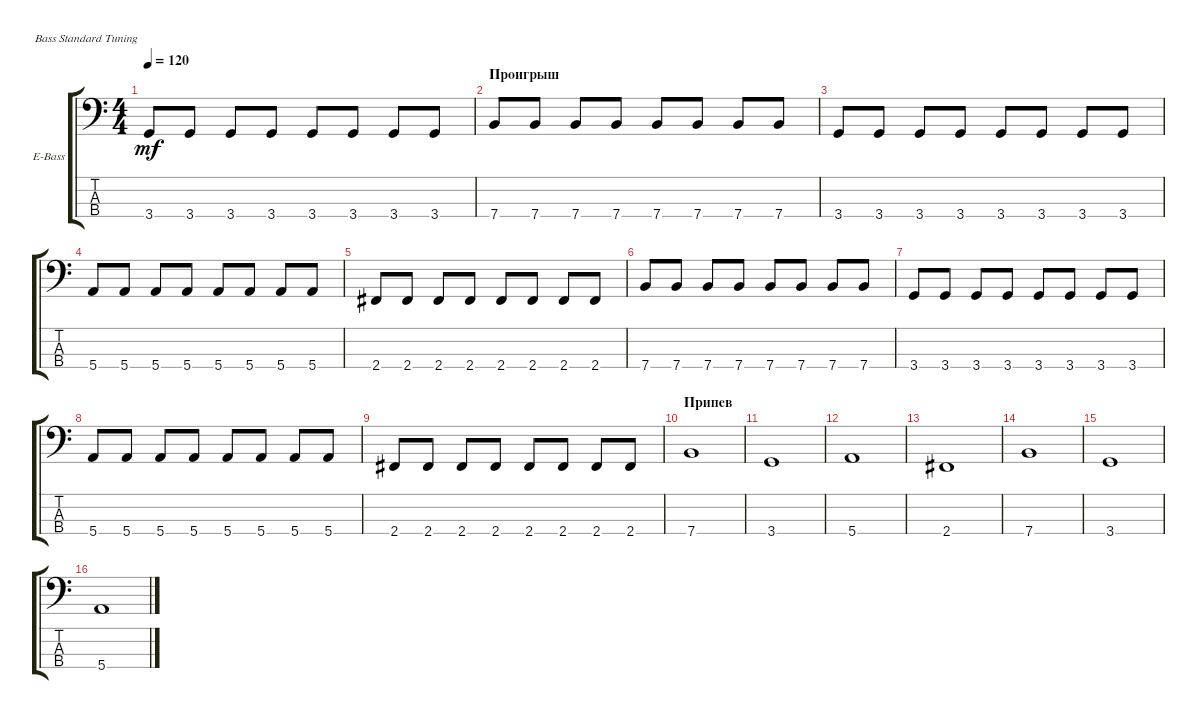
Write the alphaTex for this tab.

\defaultSystemsLayout 4
\bracketExtendMode groupsimilarinstruments
\firstSystemTrackNameOrientation horizontal
\otherSystemsTrackNameOrientation horizontal
\track ("Electric Bass" "E-Bass") {instrument electricbassfinger}
\staff {score tabs}
\tuning (G2 D2 A1 E1)
\ts (4 4)
\tempo 120
\clef f4
\ks c
3.4.8{dy mf} 3.4.8 3.4.8 3.4.8 3.4.8 3.4.8 3.4.8 3.4.8 |
\section ("" "Проигрыш")
7.4.8 7.4.8 7.4.8 7.4.8 7.4.8 7.4.8 7.4.8 7.4.8 |
3.4.8 3.4.8 3.4.8 3.4.8 3.4.8 3.4.8 3.4.8 3.4.8 |
5.4.8 5.4.8 5.4.8 5.4.8 5.4.8 5.4.8 5.4.8 5.4.8 |
2.4.8 2.4.8 2.4.8 2.4.8 2.4.8 2.4.8 2.4.8 2.4.8 |
7.4.8 7.4.8 7.4.8 7.4.8 7.4.8 7.4.8 7.4.8 7.4.8 |
3.4.8 3.4.8 3.4.8 3.4.8 3.4.8 3.4.8 3.4.8 3.4.8 |
5.4.8 5.4.8 5.4.8 5.4.8 5.4.8 5.4.8 5.4.8 5.4.8 |
2.4.8 2.4.8 2.4.8 2.4.8 2.4.8 2.4.8 2.4.8 2.4.8 |
\section ("" "Припев")
7.4.1 |
3.4.1 |
5.4.1 |
2.4.1 |
7.4.1 |
3.4.1 |
5.4.1
